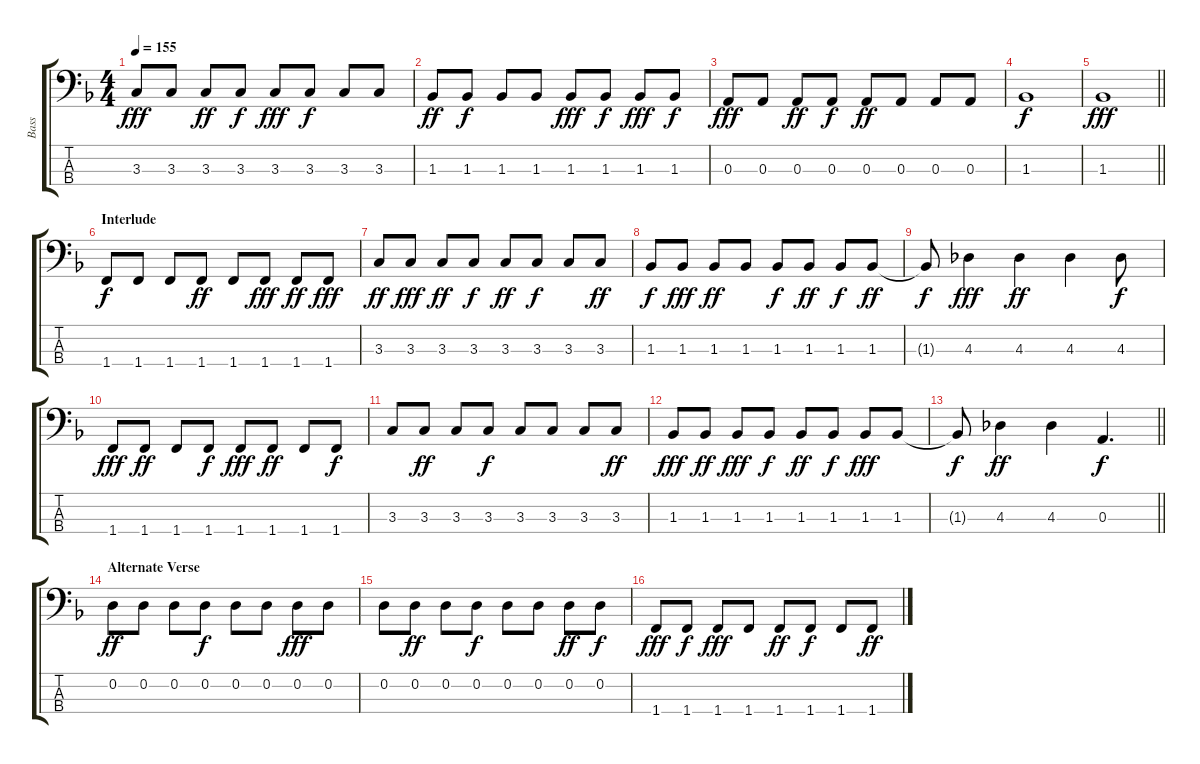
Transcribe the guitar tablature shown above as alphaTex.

\track ("Bass" "Bass") {instrument electricbassfinger}
\staff {score tabs}
\tuning (G2 D2 A1 E1) {hide}
\ts (4 4)
\tempo 155
\clef f4
\ks f
3.3.8{dy fff} 3.3.8 3.3.8{dy ff} 3.3.8{dy f} 3.3.8{dy fff} 3.3.8{dy f} 3.3.8 3.3.8 |
1.3.8{dy ff} 1.3.8{dy f} 1.3.8 1.3.8 1.3.8{dy fff} 1.3.8{dy f} 1.3.8{dy fff} 1.3.8{dy f} |
0.3.8{dy fff} 0.3.8 0.3.8{dy ff} 0.3.8{dy f} 0.3.8{dy ff} 0.3.8 0.3.8 0.3.8 |
1.3.1{dy f} |
\barLineRight lightlight
1.3.1{dy fff} |
\section ("" "Interlude")
1.4.8{dy f} 1.4.8 1.4.8 1.4.8{dy ff} 1.4.8 1.4.8{dy fff} 1.4.8{dy ff} 1.4.8{dy fff} |
3.3.8{dy ff} 3.3.8{dy fff} 3.3.8{dy ff} 3.3.8{dy f} 3.3.8{dy ff} 3.3.8{dy f} 3.3.8 3.3.8{dy ff} |
1.3.8{dy f} 1.3.8{dy fff} 1.3.8{dy ff} 1.3.8 1.3.8{dy f} 1.3.8{dy ff} 1.3.8{dy f} 1.3.8{dy ff} |
1.3{t}.8{dy f} 4.3.4{dy fff} 4.3.4{dy ff} 4.3.4 4.3.8{dy f} |
1.4.8{dy fff} 1.4.8{dy ff} 1.4.8 1.4.8{dy f} 1.4.8{dy fff} 1.4.8{dy ff} 1.4.8 1.4.8{dy f} |
3.3.8 3.3.8{dy ff} 3.3.8 3.3.8{dy f} 3.3.8 3.3.8 3.3.8 3.3.8{dy ff} |
1.3.8{dy fff} 1.3.8{dy ff} 1.3.8{dy fff} 1.3.8{dy f} 1.3.8{dy ff} 1.3.8{dy f} 1.3.8{dy fff} 1.3.8 |
\barLineRight lightlight
1.3{t}.8{dy f} 4.3.4{dy ff} 4.3.4 0.3.4{d dy f} |
\section ("" "Alternate Verse")
0.2.8{dy ff} 0.2.8 0.2.8 0.2.8{dy f} 0.2.8 0.2.8 0.2.8{dy fff} 0.2.8 |
0.2.8 0.2.8{dy ff} 0.2.8 0.2.8{dy f} 0.2.8 0.2.8 0.2.8{dy ff} 0.2.8{dy f} |
1.4.8{dy fff} 1.4.8{dy f} 1.4.8{dy fff} 1.4.8 1.4.8{dy ff} 1.4.8{dy f} 1.4.8 1.4.8{dy ff}
